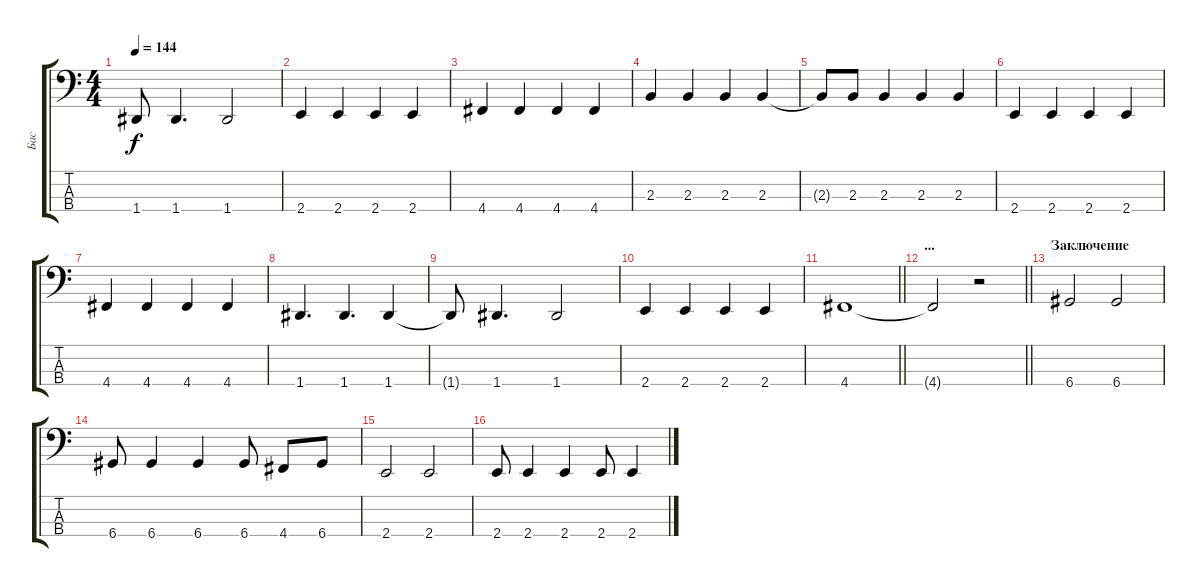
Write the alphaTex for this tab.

\track ("Бас" "Бас") {instrument electricbasspick}
\staff {score tabs}
\tuning (G2 D2 A1 D1) {hide}
\ts (4 4)
\tempo 144
\clef f4
\ks c
1.4{t}.8{dy f} 1.4.4{d} 1.4.2 |
2.4.4 2.4.4 2.4.4 2.4.4 |
4.4.4 4.4.4 4.4.4 4.4.4 |
2.3.4 2.3.4 2.3.4 2.3.4 |
2.3{t}.8 2.3.8 2.3.4 2.3.4 2.3.4 |
2.4.4 2.4.4 2.4.4 2.4.4 |
4.4.4 4.4.4 4.4.4 4.4.4 |
1.4.4{d} 1.4.4{d} 1.4.4 |
1.4{t}.8 1.4.4{d} 1.4.2 |
2.4.4 2.4.4 2.4.4 2.4.4 |
\barLineRight lightlight
4.4.1 |
\section ("" "...")
\barLineRight lightlight
4.4{t}.2 r.2 |
\section ("" "Заключение")
6.4.2 6.4.2 |
6.4.8 6.4.4 6.4.4 6.4.8 4.4.8 6.4.8 |
2.4.2 2.4.2 |
2.4.8 2.4.4 2.4.4 2.4.8 2.4.4
